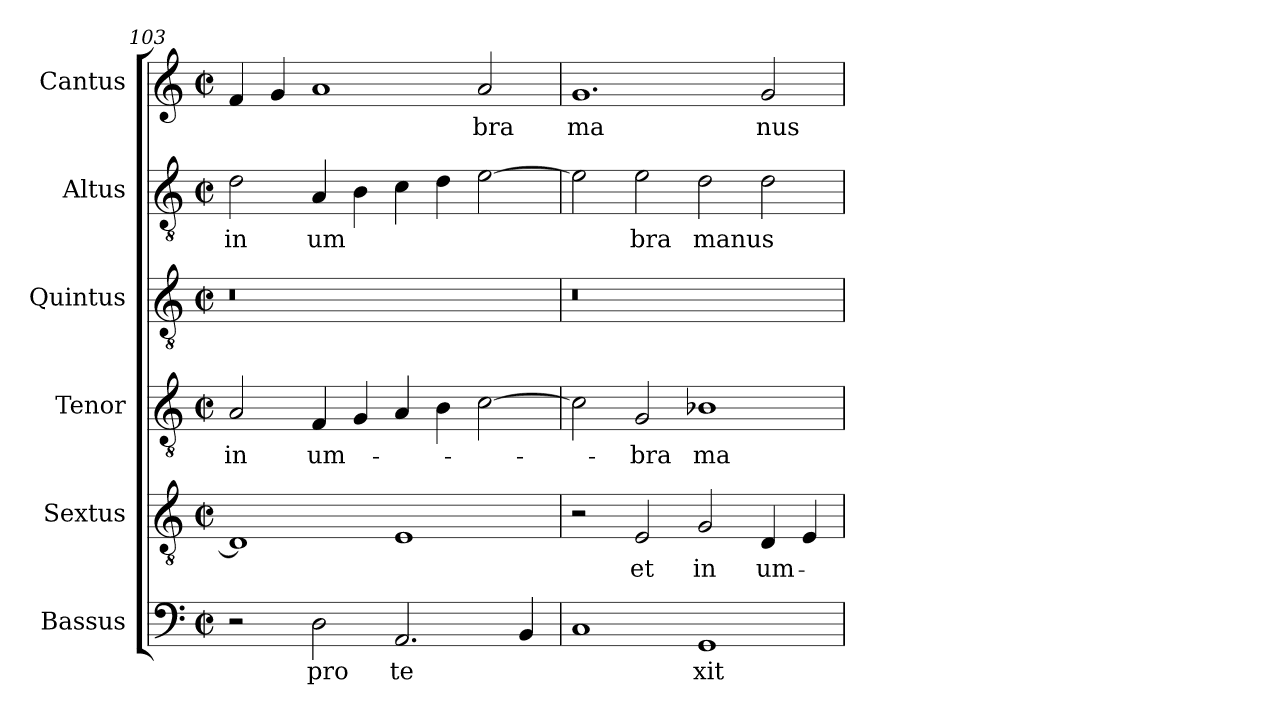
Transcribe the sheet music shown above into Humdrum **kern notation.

**kern	**text	**kern	**text	**kern	**text	**kern	**kern	**text	**kern	**text
*part6	*part6	*part5	*part5	*part4	*part4	*part3	*part2	*part2	*part1	*part1
*staff6	*staff6	*staff5	*staff5	*staff4	*staff4	*staff3	*staff2	*staff2	*staff1	*staff1
*I"Bassus	*	*I"Sextus	*	*I"Tenor	*	*I"Quintus	*I"Altus	*	*I"Cantus	*
!!LO:PB:g=z
*clefF4	*	*clefGv2	*	*clefGv2	*	*clefGv2	*clefGv2	*	*clefG2	*
*M2/2	*	*M2/2	*	*M2/2	*	*M2/2	*M2/2	*	*M2/2	*
*met(c|)	*	*met(c|)	*	*met(c|)	*	*met(c|)	*met(c|)	*	*met(c|)	*
=103	=103	=103	=103	=103	=103	=103	=103	=103	=103	=103
!	!	!	!	!	!LO:LY:b:cj	!	!	!LO:LY:b:cj	!	!
2r	.	1D]	.	2A/	in	0r	2d\	in	4f/	.
.	.	.	.	.	.	.	.	.	4g/	.
!	!LO:LY:b:cj	!	!	!	!LO:LY:b	!	!	!LO:LY:b	!	!
2D\	pro	.	.	4F/	um-	.	4A/	um	1a	.
.	.	.	.	4G/	.	.	4B\	.	.	.
!	!LO:LY:b:cj	!	!	!	!	!	!	!	!	!
2.AA/	te	1E	.	4A/	.	.	4c\	.	.	.
.	.	.	.	4B\	.	.	4d\	.	.	.
!	!	!	!	!	!	!	!	!	!	!LO:LY:b:cj
.	.	.	.	[>2c\	.	.	[>2e\	.	2a/	-bra
4BB/	.	.	.	.	.	.	.	.	.	.
=104	=104	=104	=104	=104	=104	=104	=104	=104	=104	=104
!	!	!	!	!	!	!	!	!	!	!LO:LY:b:cj
1C	.	2r	.	2c\]	.	0r	2e\]	.	1.g	ma
!	!	!	!LO:LY:b:cj	!	!LO:LY:b:cj	!	!	!LO:LY:b:cj	!	!
.	.	2E/	et	2G/	-bra	.	2e\	bra	.	.
!	!LO:LY:b:cj	!	!LO:LY:b:cj	!	!LO:LY:b:cj	!	!	!LO:LY:b	!	!
1GG	xit	2G/	in	1B-X	ma-	.	2d\	manus	.	.
!	!	!	!LO:LY:b	!	!	!	!	!	!	!LO:LY:b:cj
.	.	4D/	um-	.	.	.	2d\	.	2g/	nus
.	.	4E/	.	.	.	.	.	.	.	.
=	=	=	=	=	=	=	=	=	=	=
*-	*-	*-	*-	*-	*-	*-	*-	*-	*-	*-
